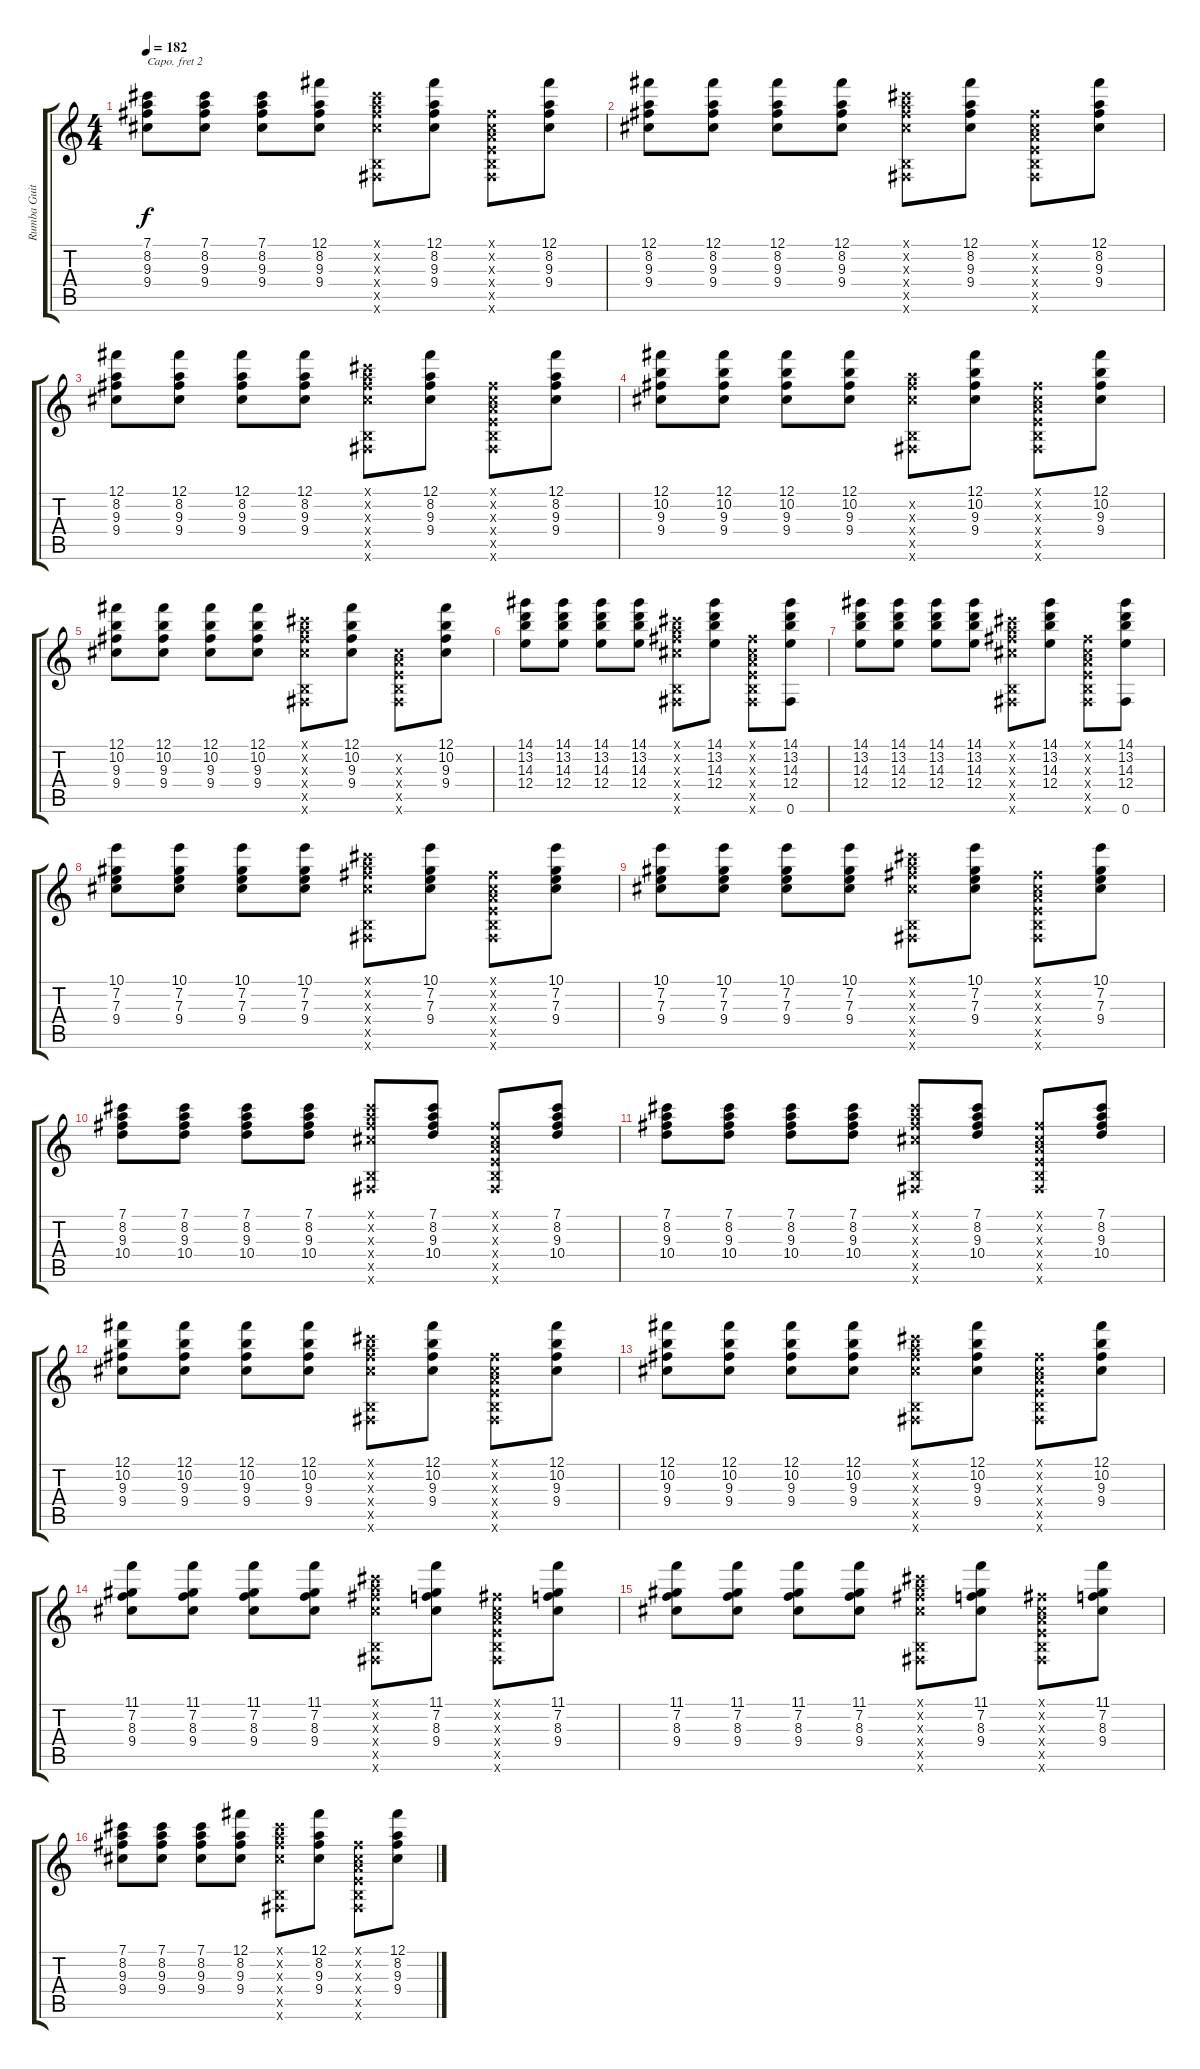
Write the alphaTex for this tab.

\track ("Rumba Guitar2" "Rumba Guit") {instrument acousticguitarnylon}
\staff {score tabs}
\capo 2
\tuning (E4 B3 G3 D3 A2 E2) {hide}
\ts (4 4)
\tempo 182
\clef g2
\ks c
(7.1 8.2 9.3 9.4).8{dy f} (7.1 8.2 9.3 9.4).8 (7.1 8.2 9.3 9.4).8 (12.1 8.2 9.3 9.4).8 (7.1{x} 8.2{x} 9.3{x} 9.4{x} 0.5{x} 0.6{x}).8 (12.1 8.2 9.3 9.4).8 (0.1{x} 0.2{x} 0.3{x} 0.4{x} 0.5{x} 0.6{x}).8 (12.1 8.2 9.3 9.4).8 |
(12.1 8.2 9.3 9.4).8 (12.1 8.2 9.3 9.4).8 (12.1 8.2 9.3 9.4).8 (12.1 8.2 9.3 9.4).8 (7.1{x} 8.2{x} 9.3{x} 9.4{x} 0.5{x} 0.6{x}).8 (12.1 8.2 9.3 9.4).8 (0.1{x} 0.2{x} 0.3{x} 0.4{x} 0.5{x} 0.6{x}).8 (12.1 8.2 9.3 9.4).8 |
(12.1 8.2 9.3 9.4).8 (12.1 8.2 9.3 9.4).8 (12.1 8.2 9.3 9.4).8 (12.1 8.2 9.3 9.4).8 (7.1{x} 8.2{x} 9.3{x} 9.4{x} 0.5{x} 0.6{x}).8 (12.1 8.2 9.3 9.4).8 (0.1{x} 0.2{x} 0.3{x} 0.4{x} 0.5{x} 0.6{x}).8 (12.1 8.2 9.3 9.4).8 |
(12.1 10.2 9.3 9.4).8 (12.1 10.2 9.3 9.4).8 (12.1 10.2 9.3 9.4).8 (12.1 10.2 9.3 9.4).8 (8.2{x} 9.3{x} 9.4{x} 0.5{x} 0.6{x}).8 (12.1 10.2 9.3 9.4).8 (0.1{x} 0.2{x} 0.3{x} 0.4{x} 0.5{x} 0.6{x}).8 (12.1 10.2 9.3 9.4).8 |
(12.1 10.2 9.3 9.4).8 (12.1 10.2 9.3 9.4).8 (12.1 10.2 9.3 9.4).8 (12.1 10.2 9.3 9.4).8 (7.1{x} 8.2{x} 9.3{x} 9.4{x} 0.5{x} 0.6{x}).8 (12.1 10.2 9.3 9.4).8 (0.2{x} 0.3{x} 0.4{x} 0.5{x} 0.6{x}).8 (12.1 10.2 9.3 9.4).8 |
(14.1 13.2 14.3 12.4).8 (14.1 13.2 14.3 12.4).8 (14.1 13.2 14.3 12.4).8 (14.1 13.2 14.3 12.4).8 (7.1{x} 8.2{x} 9.3{x} 9.4{x} 0.5{x} 0.6{x}).8 (14.1 13.2 14.3 12.4).8 (0.1{x} 0.2{x} 0.3{x} 0.4{x} 0.5{x} 0.6{x}).8 (14.1 13.2 14.3 12.4 0.6).8 |
(14.1 13.2 14.3 12.4).8 (14.1 13.2 14.3 12.4).8 (14.1 13.2 14.3 12.4).8 (14.1 13.2 14.3 12.4).8 (7.1{x} 8.2{x} 9.3{x} 9.4{x} 0.5{x} 0.6{x}).8 (14.1 13.2 14.3 12.4).8 (0.1{x} 0.2{x} 0.3{x} 0.4{x} 0.5{x} 0.6{x}).8 (14.1 13.2 14.3 12.4 0.6).8 |
(10.1 7.2 7.3 9.4).8 (10.1 7.2 7.3 9.4).8 (10.1 7.2 7.3 9.4).8 (10.1 7.2 7.3 9.4).8 (7.1{x} 8.2{x} 9.3{x} 9.4{x} 0.5{x} 0.6{x}).8 (10.1 7.2 7.3 9.4).8 (0.1{x} 0.2{x} 0.3{x} 0.4{x} 0.5{x} 0.6{x}).8 (10.1 7.2 7.3 9.4).8 |
(10.1 7.2 7.3 9.4).8 (10.1 7.2 7.3 9.4).8 (10.1 7.2 7.3 9.4).8 (10.1 7.2 7.3 9.4).8 (7.1{x} 8.2{x} 9.3{x} 9.4{x} 0.5{x} 0.6{x}).8 (10.1 7.2 7.3 9.4).8 (0.1{x} 0.2{x} 0.3{x} 0.4{x} 0.5{x} 0.6{x}).8 (10.1 7.2 7.3 9.4).8 |
(7.1 8.2 9.3 10.4).8 (7.1 8.2 9.3 10.4).8 (7.1 8.2 9.3 10.4).8 (7.1 8.2 9.3 10.4).8 (7.1{x} 8.2{x} 9.3{x} 9.4{x} 0.5{x} 0.6{x}).8 (7.1 8.2 9.3 10.4).8 (0.1{x} 0.2{x} 0.3{x} 0.4{x} 0.5{x} 0.6{x}).8 (7.1 8.2 9.3 10.4).8 |
(7.1 8.2 9.3 10.4).8 (7.1 8.2 9.3 10.4).8 (7.1 8.2 9.3 10.4).8 (7.1 8.2 9.3 10.4).8 (7.1{x} 8.2{x} 9.3{x} 9.4{x} 0.5{x} 0.6{x}).8 (7.1 8.2 9.3 10.4).8 (0.1{x} 0.2{x} 0.3{x} 0.4{x} 0.5{x} 0.6{x}).8 (7.1 8.2 9.3 10.4).8 |
(12.1 10.2 9.3 9.4).8 (12.1 10.2 9.3 9.4).8 (12.1 10.2 9.3 9.4).8 (12.1 10.2 9.3 9.4).8 (7.1{x} 8.2{x} 9.3{x} 9.4{x} 0.5{x} 0.6{x}).8 (12.1 10.2 9.3 9.4).8 (0.1{x} 0.2{x} 0.3{x} 0.4{x} 0.5{x} 0.6{x}).8 (12.1 10.2 9.3 9.4).8 |
(12.1 10.2 9.3 9.4).8 (12.1 10.2 9.3 9.4).8 (12.1 10.2 9.3 9.4).8 (12.1 10.2 9.3 9.4).8 (7.1{x} 8.2{x} 9.3{x} 9.4{x} 0.5{x} 0.6{x}).8 (12.1 10.2 9.3 9.4).8 (0.1{x} 0.2{x} 0.3{x} 0.4{x} 0.5{x} 0.6{x}).8 (12.1 10.2 9.3 9.4).8 |
(11.1 7.2 8.3 9.4).8 (11.1 7.2 8.3 9.4).8 (11.1 7.2 8.3 9.4).8 (11.1 7.2 8.3 9.4).8 (7.1{x} 8.2{x} 9.3{x} 9.4{x} 0.5{x} 0.6{x}).8 (11.1 7.2 8.3 9.4).8 (0.1{x} 0.2{x} 0.3{x} 0.4{x} 0.5{x} 0.6{x}).8 (11.1 7.2 8.3 9.4).8 |
(11.1 7.2 8.3 9.4).8 (11.1 7.2 8.3 9.4).8 (11.1 7.2 8.3 9.4).8 (11.1 7.2 8.3 9.4).8 (7.1{x} 8.2{x} 9.3{x} 9.4{x} 0.5{x} 0.6{x}).8 (11.1 7.2 8.3 9.4).8 (0.1{x} 0.2{x} 0.3{x} 0.4{x} 0.5{x} 0.6{x}).8 (11.1 7.2 8.3 9.4).8 |
(7.1 8.2 9.3 9.4).8 (7.1 8.2 9.3 9.4).8 (7.1 8.2 9.3 9.4).8 (12.1 8.2 9.3 9.4).8 (7.1{x} 8.2{x} 9.3{x} 9.4{x} 0.5{x} 0.6{x}).8 (12.1 8.2 9.3 9.4).8 (0.1{x} 0.2{x} 0.3{x} 0.4{x} 0.5{x} 0.6{x}).8 (12.1 8.2 9.3 9.4).8
